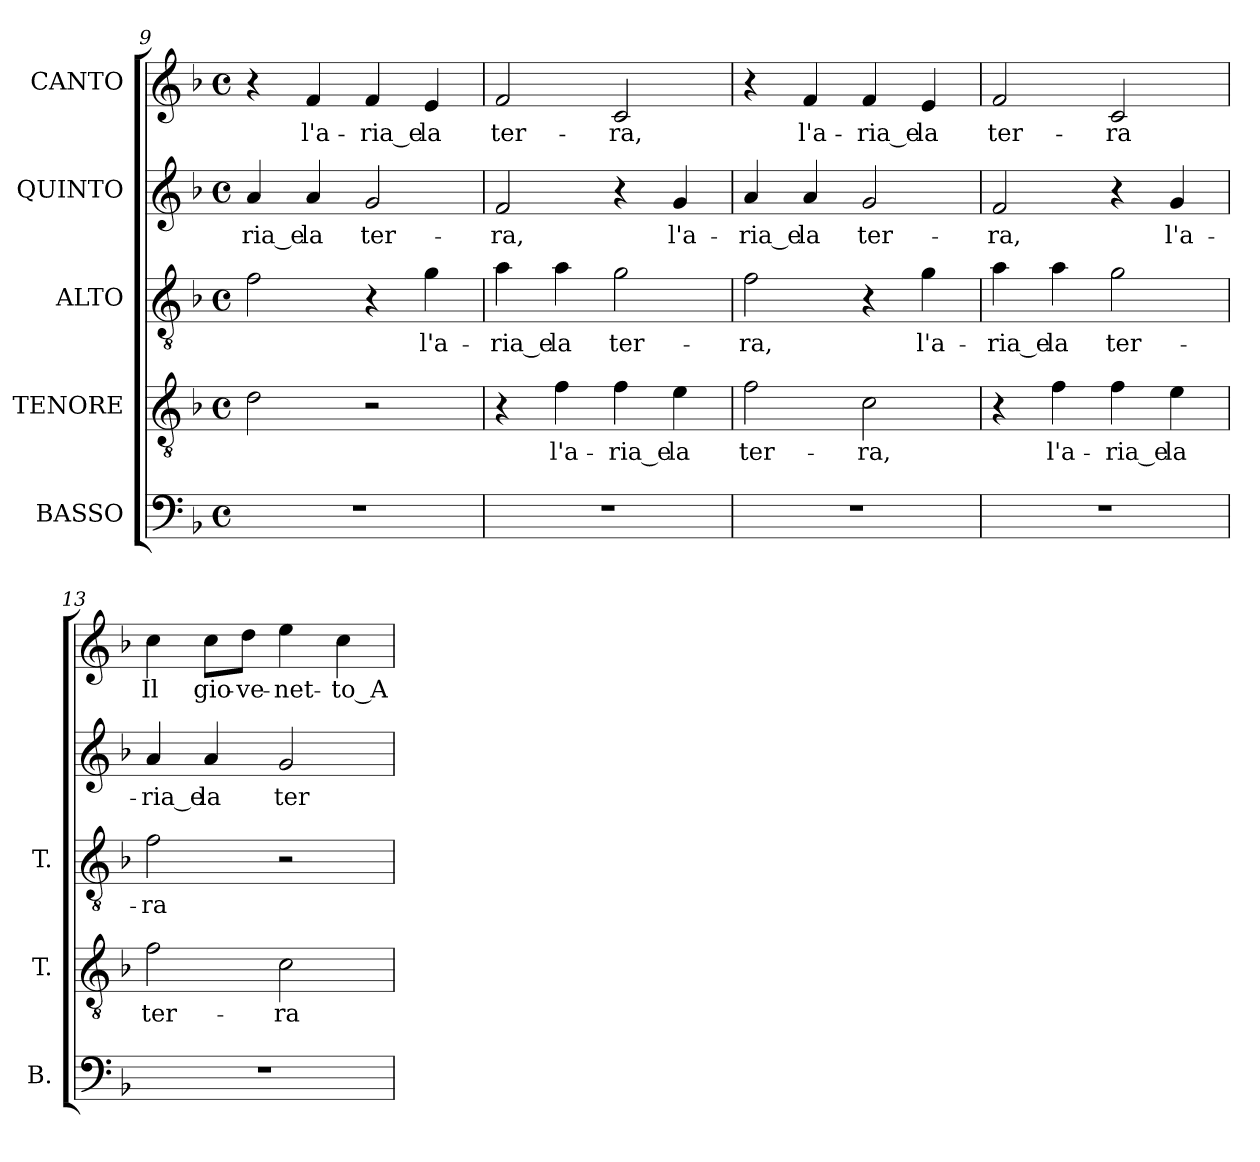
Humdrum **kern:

**kern	**kern	**text	**kern	**text	**kern	**text	**kern	**text
*part5	*part4	*part4	*part3	*part3	*part2	*part2	*part1	*part1
*staff5	*staff4	*staff4	*staff3	*staff3	*staff2	*staff2	*staff1	*staff1
*I"BASSO	*I"TENORE	*	*I"ALTO	*	*I"QUINTO	*	*I"CANTO	*
*I'B.	*I'T.	*	*I'T.	*	*	*	*	*
*clefF4	*clefGv2	*	*clefGv2	*	*clefG2	*	*clefG2	*
*	*ITrd7c12	*	*ITrd7c12	*	*	*	*	*
*k[b-]	*k[b-]	*	*k[b-]	*	*k[b-]	*	*k[b-]	*
*F:	*F:	*	*F:	*	*F:	*	*F:	*
*M4/4	*M4/4	*	*M4/4	*	*M4/4	*	*M4/4	*
*met(c)	*met(c)	*	*met(c)	*	*met(c)	*	*met(c)	*
=9	=9	=9	=9	=9	=9	=9	=9	=9
!	!	!	!	!	!	!LO:LY:b:color=#000000	!	!
1r	2Di\	.	2Fi\	.	4ai/	-ria_e	4r	.
!	!	!	!	!	!	!LO:LY:b:color=#000000	!	!
!	!	!	!	!	!	!	!	!LO:LY:b:color=#000000
.	.	.	.	.	4ai/	la	4fi/	l'a-
!	!	!	!	!	!	!LO:LY:b:color=#000000	!	!
!	!	!	!	!	!	!	!	!LO:LY:b:color=#000000
.	2r	.	4r	.	2gi/	ter-	4fi/	-ria_e
!	!	!	!	!LO:LY:b:color=#000000	!	!	!	!
!	!	!	!	!	!	!	!	!LO:LY:b:color=#000000
.	.	.	4Gi\	l'a-	.	.	4ei/	la
=10	=10	=10	=10	=10	=10	=10	=10	=10
!	!	!	!	!LO:LY:b:color=#000000	!	!	!	!
!	!	!	!	!	!	!LO:LY:b:color=#000000	!	!
!	!	!	!	!	!	!	!	!LO:LY:b:color=#000000
1r	4r	.	4Ai\	-ria_e	2fi/	-ra,	2fi/	ter-
!	!	!LO:LY:b:color=#000000	!	!	!	!	!	!
!	!	!	!	!LO:LY:b:color=#000000	!	!	!	!
.	4Fi\	l'a-	4Ai\	la	.	.	.	.
!	!	!LO:LY:b:color=#000000	!	!	!	!	!	!
!	!	!	!	!LO:LY:b:color=#000000	!	!	!	!
!	!	!	!	!	!	!	!	!LO:LY:b:color=#000000
.	4Fi\	-ria_e	2Gi\	ter-	4r	.	2ci/	-ra,
!	!	!LO:LY:b:color=#000000	!	!	!	!	!	!
!	!	!	!	!	!	!LO:LY:b:color=#000000	!	!
.	4Ei\	la	.	.	4gi/	l'a-	.	.
=11	=11	=11	=11	=11	=11	=11	=11	=11
!	!	!LO:LY:b:color=#000000	!	!	!	!	!	!
!	!	!	!	!LO:LY:b:color=#000000	!	!	!	!
!	!	!	!	!	!	!LO:LY:b:color=#000000	!	!
1r	2Fi\	ter-	2Fi\	-ra,	4ai/	-ria_e	4r	.
!	!	!	!	!	!	!LO:LY:b:color=#000000	!	!
!	!	!	!	!	!	!	!	!LO:LY:b:color=#000000
.	.	.	.	.	4ai/	la	4fi/	l'a-
!	!	!LO:LY:b:color=#000000	!	!	!	!	!	!
!	!	!	!	!	!	!LO:LY:b:color=#000000	!	!
!	!	!	!	!	!	!	!	!LO:LY:b:color=#000000
.	2Ci\	-ra,	4r	.	2gi/	ter-	4fi/	-ria_e
!	!	!	!	!LO:LY:b:color=#000000	!	!	!	!
!	!	!	!	!	!	!	!	!LO:LY:b:color=#000000
.	.	.	4Gi\	l'a-	.	.	4ei/	la
!!LO:LB:g=z
=12	=12	=12	=12	=12	=12	=12	=12	=12
!	!	!	!	!LO:LY:b:color=#000000	!	!	!	!
!	!	!	!	!	!	!LO:LY:b:color=#000000	!	!
!	!	!	!	!	!	!	!	!LO:LY:b:color=#000000
1r	4r	.	4Ai\	-ria_e	2fi/	-ra,	2fi/	ter-
!	!	!LO:LY:b:color=#000000	!	!	!	!	!	!
!	!	!	!	!LO:LY:b:color=#000000	!	!	!	!
.	4Fi\	l'a-	4Ai\	la	.	.	.	.
!	!	!LO:LY:b:color=#000000	!	!	!	!	!	!
!	!	!	!	!LO:LY:b:color=#000000	!	!	!	!
!	!	!	!	!	!	!	!	!LO:LY:b:color=#000000
.	4Fi\	-ria_e	2Gi\	ter-	4r	.	2ci/	-ra
!	!	!LO:LY:b:color=#000000	!	!	!	!	!	!
!	!	!	!	!	!	!LO:LY:b:color=#000000	!	!
.	4Ei\	la	.	.	4gi/	l'a-	.	.
=13	=13	=13	=13	=13	=13	=13	=13	=13
!	!	!LO:LY:b:color=#000000	!	!	!	!	!	!
!	!	!	!	!LO:LY:b:color=#000000	!	!	!	!
!	!	!	!	!	!	!LO:LY:b:color=#000000	!	!
!	!	!	!	!	!	!	!	!LO:LY:b:color=#000000
1r	2Fi\	ter-	2Fi\	-ra	4ai/	-ria_e	4cci\	Il
!	!	!	!	!	!	!LO:LY:b:color=#000000	!	!
!	!	!	!	!	!	!	!	!LO:LY:b:color=#000000
.	.	.	.	.	4ai/	la	8cci\L	gio-
!	!	!	!	!	!	!	!	!LO:LY:b:color=#000000
.	.	.	.	.	.	.	8ddi\J	-ve-
!	!	!LO:LY:b:color=#000000	!	!	!	!	!	!
!	!	!	!	!	!	!LO:LY:b:color=#000000	!	!
!	!	!	!	!	!	!	!	!LO:LY:b:color=#000000
.	2Ci\	-ra	2r	.	2gi/	ter-	4eei\	-net-
!	!	!	!	!	!	!	!	!LO:LY:b:color=#000000
.	.	.	.	.	.	.	4cci\	-to_A-
=	=	=	=	=	=	=	=	=
*-	*-	*-	*-	*-	*-	*-	*-	*-
